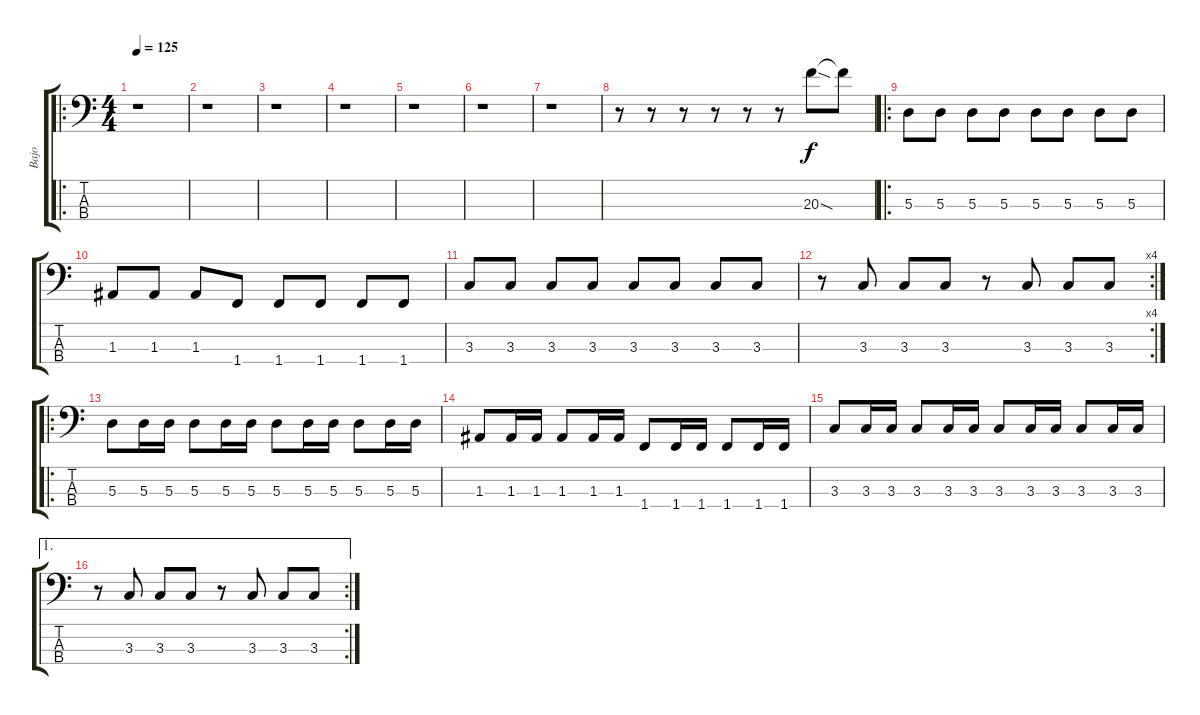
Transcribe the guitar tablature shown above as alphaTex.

\track ("Bajo" "Bajo") {instrument electricbassfinger}
\staff {score tabs}
\tuning (G2 D2 A1 E1) {hide}
\ro
\ts (4 4)
\tempo 125
\clef f4
\ks c
r.1{dy f instrument electricbassfinger} |
r.1 |
r.1 |
r.1 |
r.1 |
r.1 |
r.1 |
r.8 r.8 r.8 r.8 r.8 r.8 20.3{sod}.8 20.3{t}.8 |
\ro
5.3.8 5.3.8 5.3.8 5.3.8 5.3.8 5.3.8 5.3.8 5.3.8 |
1.3.8 1.3.8 1.3.8 1.4.8 1.4.8 1.4.8 1.4.8 1.4.8 |
3.3.8 3.3.8 3.3.8 3.3.8 3.3.8 3.3.8 3.3.8 3.3.8 |
\rc 4
r.8 3.3.8 3.3.8 3.3.8 r.8 3.3.8 3.3.8 3.3.8 |
\ro
5.3.8 5.3.16 5.3.16 5.3.8 5.3.16 5.3.16 5.3.8 5.3.16 5.3.16 5.3.8 5.3.16 5.3.16 |
1.3.8 1.3.16 1.3.16 1.3.8 1.3.16 1.3.16 1.4.8 1.4.16 1.4.16 1.4.8 1.4.16 1.4.16 |
3.3.8 3.3.16 3.3.16 3.3.8 3.3.16 3.3.16 3.3.8 3.3.16 3.3.16 3.3.8 3.3.16 3.3.16 |
\ae 1
\rc 2
r.8 3.3.8 3.3.8 3.3.8 r.8 3.3.8 3.3.8 3.3.8
